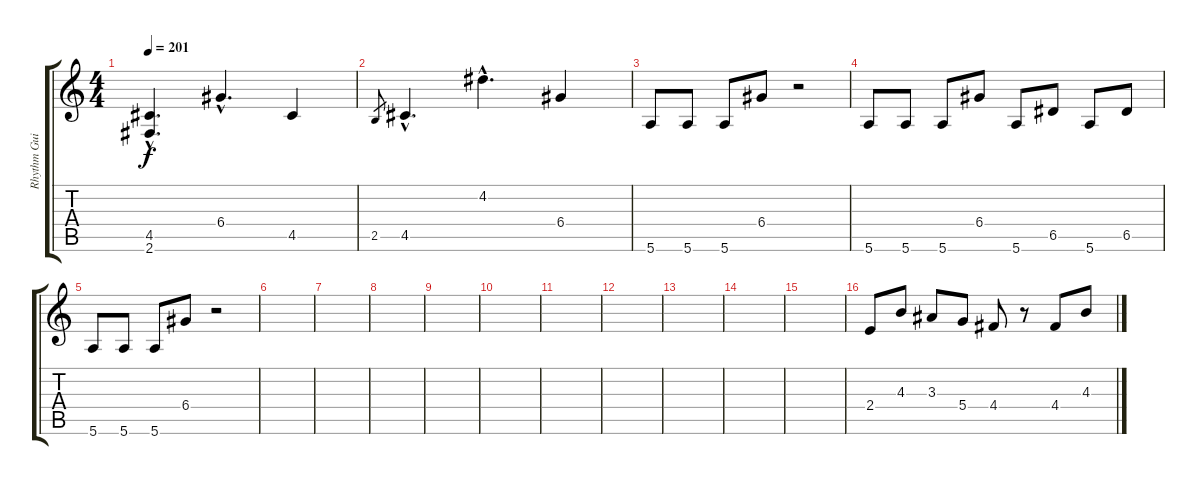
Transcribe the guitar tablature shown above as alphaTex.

\track ("Rhythm Guitar" "Rhythm Gui") {instrument distortionguitar}
\staff {score tabs}
\tuning (E4 B3 G3 D3 A2 E2) {hide}
\ts (4 4)
\tempo 201
\clef g2
\ks c
(4.5{hac} 2.6{hac}).4{d dy f} 6.4{hac}.4{d} 4.5.4 |
2.5.8{gr} 4.5{hac}.4{d} 4.2{hac}.4{d} 6.4.4 |
5.6.8 5.6.8 5.6.8 6.4.8 r.2 |
5.6.8 5.6.8 5.6.8 6.4.8 5.6.8 6.5.8 5.6.8 6.5.8 |
5.6.8 5.6.8 5.6.8 6.4.8 r.2 |
|
|
|
|
|
|
|
|
|
|
2.4.8 4.3.8 3.3.8 5.4.8 4.4.8 r.8 4.4.8 4.3.8
